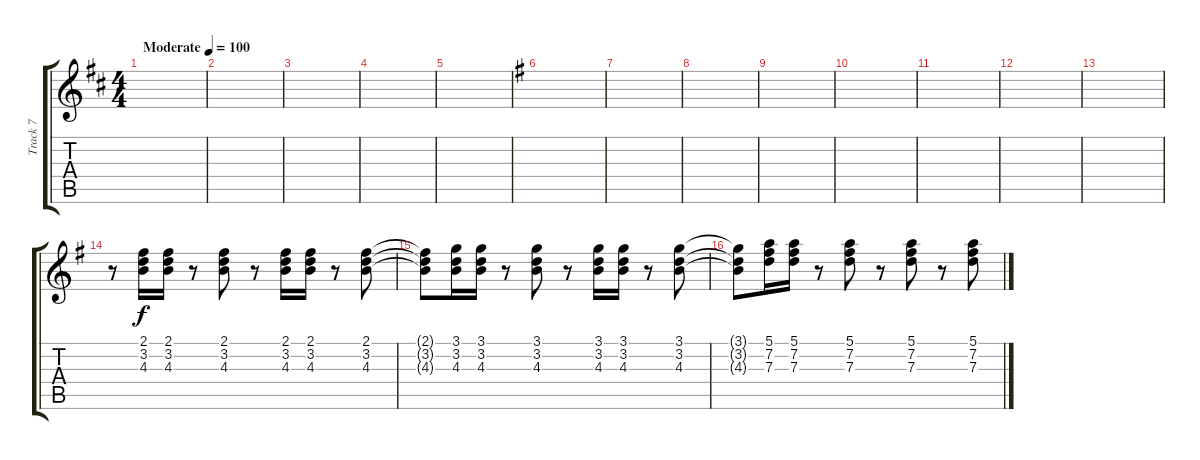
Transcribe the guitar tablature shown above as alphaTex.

\track ("Track 7" "Track 7") {instrument electricguitarclean}
\staff {score tabs}
\tuning (E4 B3 G3 D3 A2 E2) {hide}
\ts (4 4)
\tempo (100 "Moderate")
\clef g2
\ks d
|
|
|
|
|
\ks g
|
|
|
|
|
|
|
|
r.8 (2.1 3.2 4.3).16 (2.1 3.2 4.3).16 r.8 (2.1 3.2 4.3).8 r.8 (2.1 3.2 4.3).16 (2.1 3.2 4.3).16 r.8 (2.1 3.2 4.3).8 |
(2.1{t} 3.2{t} 4.3{t}).8 (3.1 3.2 4.3).16 (3.1 3.2 4.3).16 r.8 (3.1 3.2 4.3).8 r.8 (3.1 3.2 4.3).16 (3.1 3.2 4.3).16 r.8 (3.1 3.2 4.3).8 |
(3.1{t} 3.2{t} 4.3{t}).8 (5.1 7.2 7.3).16 (5.1 7.2 7.3).16 r.8 (5.1 7.2 7.3).8 r.8 (5.1 7.2 7.3).8 r.8 (5.1 7.2 7.3).8
